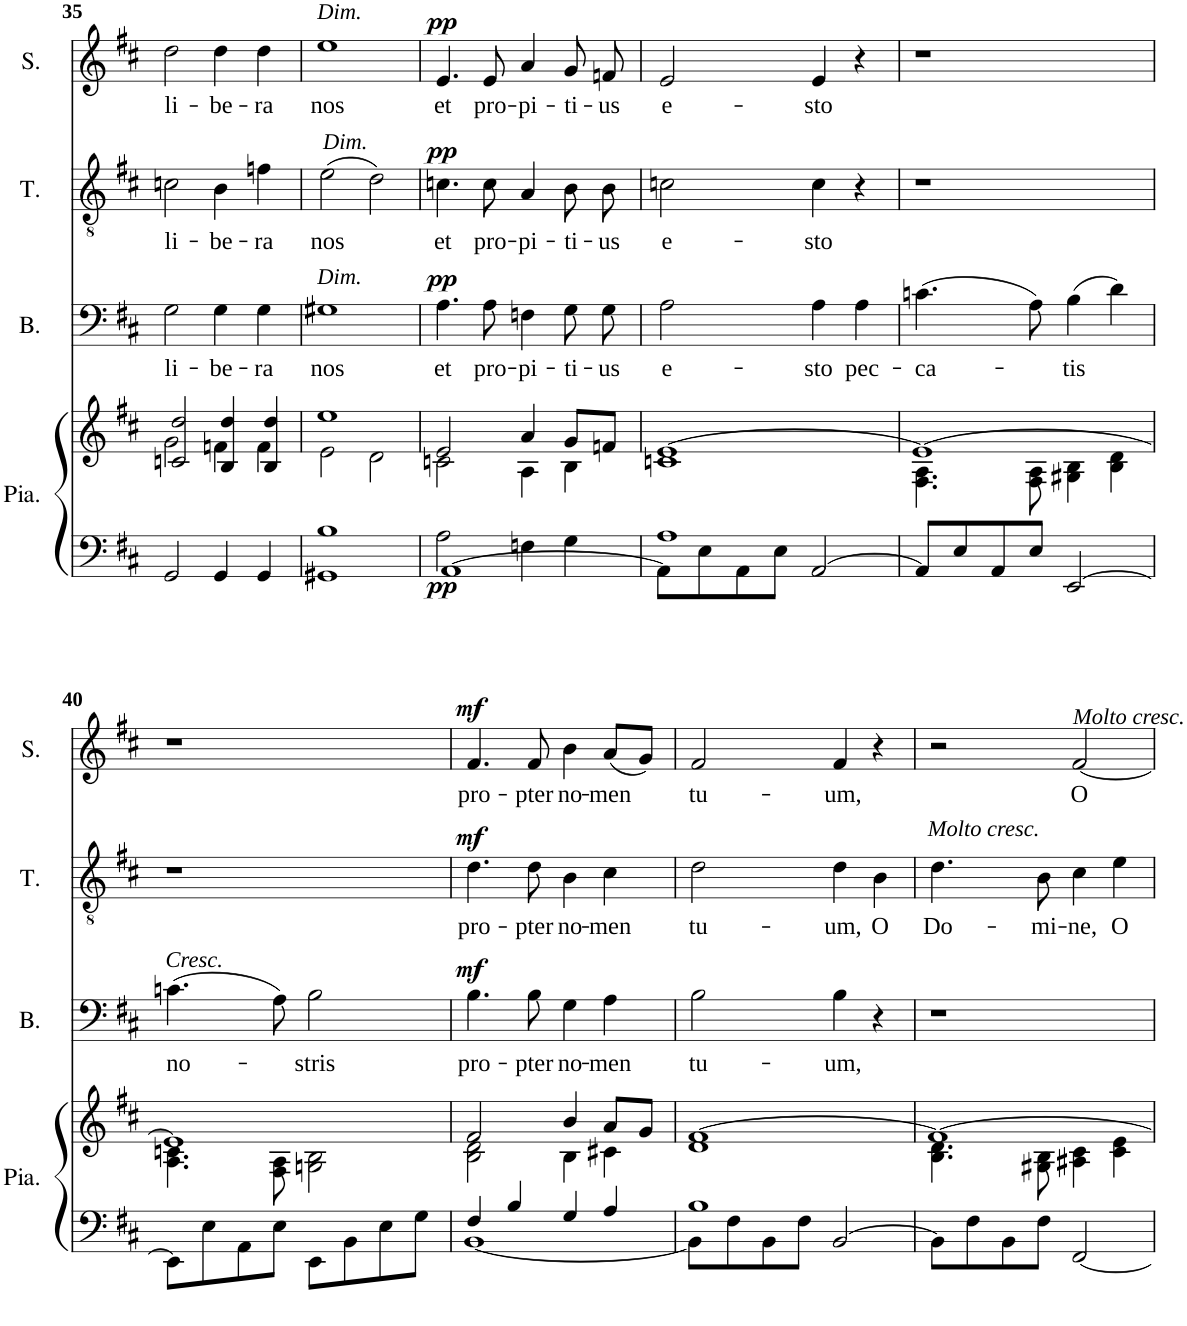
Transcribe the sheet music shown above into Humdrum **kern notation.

**kern	**kern	**dynam	**kern	**text	**dynam	**kern	**text	**dynam	**kern	**text	**dynam
*part4	*part4	*part4	*part3	*part3	*part3	*part2	*part2	*part2	*part1	*part1	*part1
*staff5	*staff4	*staff4/5	*staff3	*staff3	*staff3	*staff2	*staff2	*staff2	*staff1	*staff1	*staff1
*I"Piano	*	*	*I"Basse	*	*	*I"Ténor	*	*	*I"Soprano	*	*
*I'Pia.	*	*	*I'B.	*	*	*I'T.	*	*	*I'S.	*	*
!!LO:PB:g=z
*clefF4	*clefG2	*	*clefF4	*	*	*clefGv2	*	*	*clefG2	*	*
*k[f#c#]	*k[f#c#]	*	*k[f#c#]	*	*	*k[f#c#]	*	*	*k[f#c#]	*	*
*M4/4	*M4/4	*	*M4/4	*	*	*M4/4	*	*	*M4/4	*	*
=35	=35	=35	=35	=35	=35	=35	=35	=35	=35	=35	=35
*	*^	*	*	*	*	*	*	*	*	*	*
!	!	!	!	!	!LO:LY:b	!	!	!LO:LY:b	!	!	!LO:LY:b	!
2GG/	2cn/ 2dd/	2g\	.	2G\	li-	.	2cn\	li-	.	2dd\	li-	.
!	!	!	!	!	!LO:LY:b	!	!	!LO:LY:b	!	!	!LO:LY:b	!
4GG/	4B/ 4dd/	4fn\	.	4G\	-be-	.	4B\	-be-	.	4dd\	-be-	.
!	!	!	!	!	!LO:LY:b	!	!	!LO:LY:b	!	!	!LO:LY:b	!
4GG/	4B/ 4dd/	4f\	.	4G\	-ra	.	4fn\	-ra	.	4dd\	-ra	.
=36	=36	=36	=36	=36	=36	=36	=36	=36	=36	=36	=36	=36
*^	*	*	*	*	*	*	*	*	*	*	*	*
!	!	!	!	!	!	!	!	!	!	!	!LO:TX:a:i:t=Dim.	!	!
!	!	!	!	!	!	!	!	!LO:TX:a:i:t=Dim.	!	!	!	!	!
!	!	!	!	!	!LO:TX:a:i:t=Dim.	!	!	!	!	!	!	!	!
!	!	!	!	!	!	!LO:LY:b	!	!	!LO:LY:b	!	!	!LO:LY:b	!
1B	1GG#X	1ee	2e\	.	1G#X	nos	.	(2e\	nos	.	1ee	nos	.
.	.	.	2d\	.	.	.	.	2d\)	.	.	.	.	.
=37	=37	=37	=37	=37	=37	=37	=37	=37	=37	=37	=37	=37	=37
!	!	!	!	!LO:DY:b=2	!	!LO:LY:b	!LO:DY:a	!	!LO:LY:b	!LO:DY:a	!	!LO:LY:b	!LO:DY:a
[1AA	2A\	2e/	2cn\	pp	4.A\	et	pp	4.cn\	et	pp	4.e/	et	pp
!	!	!	!	!	!	!LO:LY:b	!	!	!LO:LY:b	!	!	!LO:LY:b	!
.	.	.	.	.	8A\	pro-	.	8c\	pro-	.	8e/	pro-	.
!	!	!	!	!	!	!LO:LY:b	!	!	!LO:LY:b	!	!	!LO:LY:b	!
.	4Fn\	4a/	4A\	.	4Fn\	-pi-	.	4A/	-pi-	.	4a/	-pi-	.
!	!	!	!	!	!	!LO:LY:b	!	!	!LO:LY:b	!	!	!LO:LY:b	!
.	4G\	8g/L	4B\	.	8G\L	-ti-	.	8B\L	-ti-	.	8g/	-ti-	.
!	!	!	!	!	!	!LO:LY:b	!	!	!LO:LY:b	!	!	!LO:LY:b	!
.	.	8fn/J	.	.	8G\J	-us	.	8B\J	-us	.	8fn/	-us	.
=38	=38	=38	=38	=38	=38	=38	=38	=38	=38	=38	=38	=38	=38
!	!	!	!	!	!	!LO:LY:b	!	!	!LO:LY:b	!	!	!LO:LY:b	!
8AA\L]	1A	[1e	1cn	.	2A\	e-	.	2cn\	e-	.	2e/	e-	.
8E\	.	.	.	.	.	.	.	.	.	.	.	.	.
8AA\	.	.	.	.	.	.	.	.	.	.	.	.	.
8E\J	.	.	.	.	.	.	.	.	.	.	.	.	.
!	!	!	!	!	!	!LO:LY:b	!	!	!LO:LY:b	!	!	!LO:LY:b	!
[2AA/	.	.	.	.	4A\	-sto	.	4c\	-sto	.	4e/	-sto	.
!	!	!	!	!	!	!LO:LY:b	!	!	!	!	!	!	!
.	.	.	.	.	4A\	pec-	.	4r	.	.	4r	.	.
*v	*v	*	*	*	*	*	*	*	*	*	*	*	*
=39	=39	=39	=39	=39	=39	=39	=39	=39	=39	=39	=39	=39
!	!	!	!	!	!LO:LY:b	!	!	!	!	!	!	!
8AA/L]	1e_	4.F#\ 4.A\	.	(4.cn\	-ca-	.	1r	.	.	1r	.	.
8E/	.	.	.	.	.	.	.	.	.	.	.	.
8AA/	.	.	.	.	.	.	.	.	.	.	.	.
8E/J	.	8F#\ 8A\	.	8A\)	.	.	.	.	.	.	.	.
!	!	!	!	!	!LO:LY:b	!	!	!	!	!	!	!
[2EE/	.	4G#X\ 4B\	.	(4B\	-tis	.	.	.	.	.	.	.
.	.	4B\ 4d\	.	4d\)	.	.	.	.	.	.	.	.
!!LO:LB:g=z
=40	=40	=40	=40	=40	=40	=40	=40	=40	=40	=40	=40	=40
!	!	!	!	!LO:TX:a:i:t=Cresc.	!	!	!	!	!	!	!	!
!	!	!	!	!	!LO:LY:b	!	!	!	!	!	!	!
8EE\L]	1e]	4.A\ 4.cn\	.	(4.cn\	no-	.	1r	.	.	1r	.	.
8E\	.	.	.	.	.	.	.	.	.	.	.	.
8AA\	.	.	.	.	.	.	.	.	.	.	.	.
8E\J	.	8F#\ 8A\	.	8A\)	.	.	.	.	.	.	.	.
!	!	!	!	!	!LO:LY:b	!	!	!	!	!	!	!
8EE\L	.	2Gn\ 2B\	.	2B\	-stris	.	.	.	.	.	.	.
8BB\	.	.	.	.	.	.	.	.	.	.	.	.
8E\	.	.	.	.	.	.	.	.	.	.	.	.
8G\J	.	.	.	.	.	.	.	.	.	.	.	.
=41	=41	=41	=41	=41	=41	=41	=41	=41	=41	=41	=41	=41
*^	*	*	*	*	*	*	*	*	*	*	*	*
!	!	!	!	!	!	!LO:LY:b	!LO:DY:a	!	!LO:LY:b	!LO:DY:a	!	!LO:LY:b	!LO:DY:a
[1BB	4F#/	2f#/	2B\ 2d\	.	4.B\	pro-	mf	4.d\	pro-	mf	4.f#/	pro-	mf
.	4B/	.	.	.	.	.	.	.	.	.	.	.	.
!	!	!	!	!	!	!LO:LY:b	!	!	!LO:LY:b	!	!	!LO:LY:b	!
.	.	.	.	.	8B\	-pter	.	8d\	-pter	.	8f#/	-pter	.
!	!	!	!	!	!	!LO:LY:b	!	!	!LO:LY:b	!	!	!LO:LY:b	!
.	4G/	4b/	4B\	.	4G\	no-	.	4B\	no-	.	4b\	no-	.
!	!	!	!	!	!	!LO:LY:b	!	!	!LO:LY:b	!	!	!LO:LY:b	!
.	4A/	8a/L	4c#X\	.	4A\	-men	.	4c#\	-men	.	(8a/L	-men	.
.	.	8g/J	.	.	.	.	.	.	.	.	8g/J)	.	.
=42	=42	=42	=42	=42	=42	=42	=42	=42	=42	=42	=42	=42	=42
!	!	!	!	!	!	!LO:LY:b	!	!	!LO:LY:b	!	!	!LO:LY:b	!
8BB\L]	1B	[1f#	1d	.	2B\	tu-	.	2d\	tu-	.	2f#/	tu-	.
8F#\	.	.	.	.	.	.	.	.	.	.	.	.	.
8BB\	.	.	.	.	.	.	.	.	.	.	.	.	.
8F#\J	.	.	.	.	.	.	.	.	.	.	.	.	.
!	!	!	!	!	!	!LO:LY:b	!	!	!LO:LY:b	!	!	!LO:LY:b	!
[2BB/	.	.	.	.	4B\	-um,	.	4d\	-um,	.	4f#/	-um,	.
!	!	!	!	!	!	!	!	!	!LO:LY:b	!	!	!	!
.	.	.	.	.	4r	.	.	4B\	O	.	4r	.	.
*v	*v	*	*	*	*	*	*	*	*	*	*	*	*
=43	=43	=43	=43	=43	=43	=43	=43	=43	=43	=43	=43	=43
!	!	!	!	!	!	!	!LO:TX:a:i:t=Molto cresc.	!	!	!	!	!
!	!	!	!	!	!	!	!	!LO:LY:b	!	!	!	!
8BB\L]	1f#_	4.B\ 4.d\	.	1r	.	.	4.d\	Do-	.	2r	.	.
8F#\	.	.	.	.	.	.	.	.	.	.	.	.
8BB\	.	.	.	.	.	.	.	.	.	.	.	.
!	!	!	!	!	!	!	!	!LO:LY:b	!	!	!	!
8F#\J	.	8G#X\ 8B\	.	.	.	.	8B\	-mi-	.	.	.	.
!	!	!	!	!	!	!	!	!	!	!LO:TX:a:i:t=Molto cresc.	!	!
!	!	!	!	!	!	!	!	!LO:LY:b	!	!	!LO:LY:b	!
[2FF#/	.	4A#X\ 4c#\	.	.	.	.	4c#\	-ne,	.	[2f#/	O	.
!	!	!	!	!	!	!	!	!LO:LY:b	!	!	!	!
.	.	4c#\ 4e\	.	.	.	.	4e\	O	.	.	.	.
*	*v	*v	*	*	*	*	*	*	*	*	*	*
=	=	=	=	=	=	=	=	=	=	=	=
*-	*-	*-	*-	*-	*-	*-	*-	*-	*-	*-	*-
